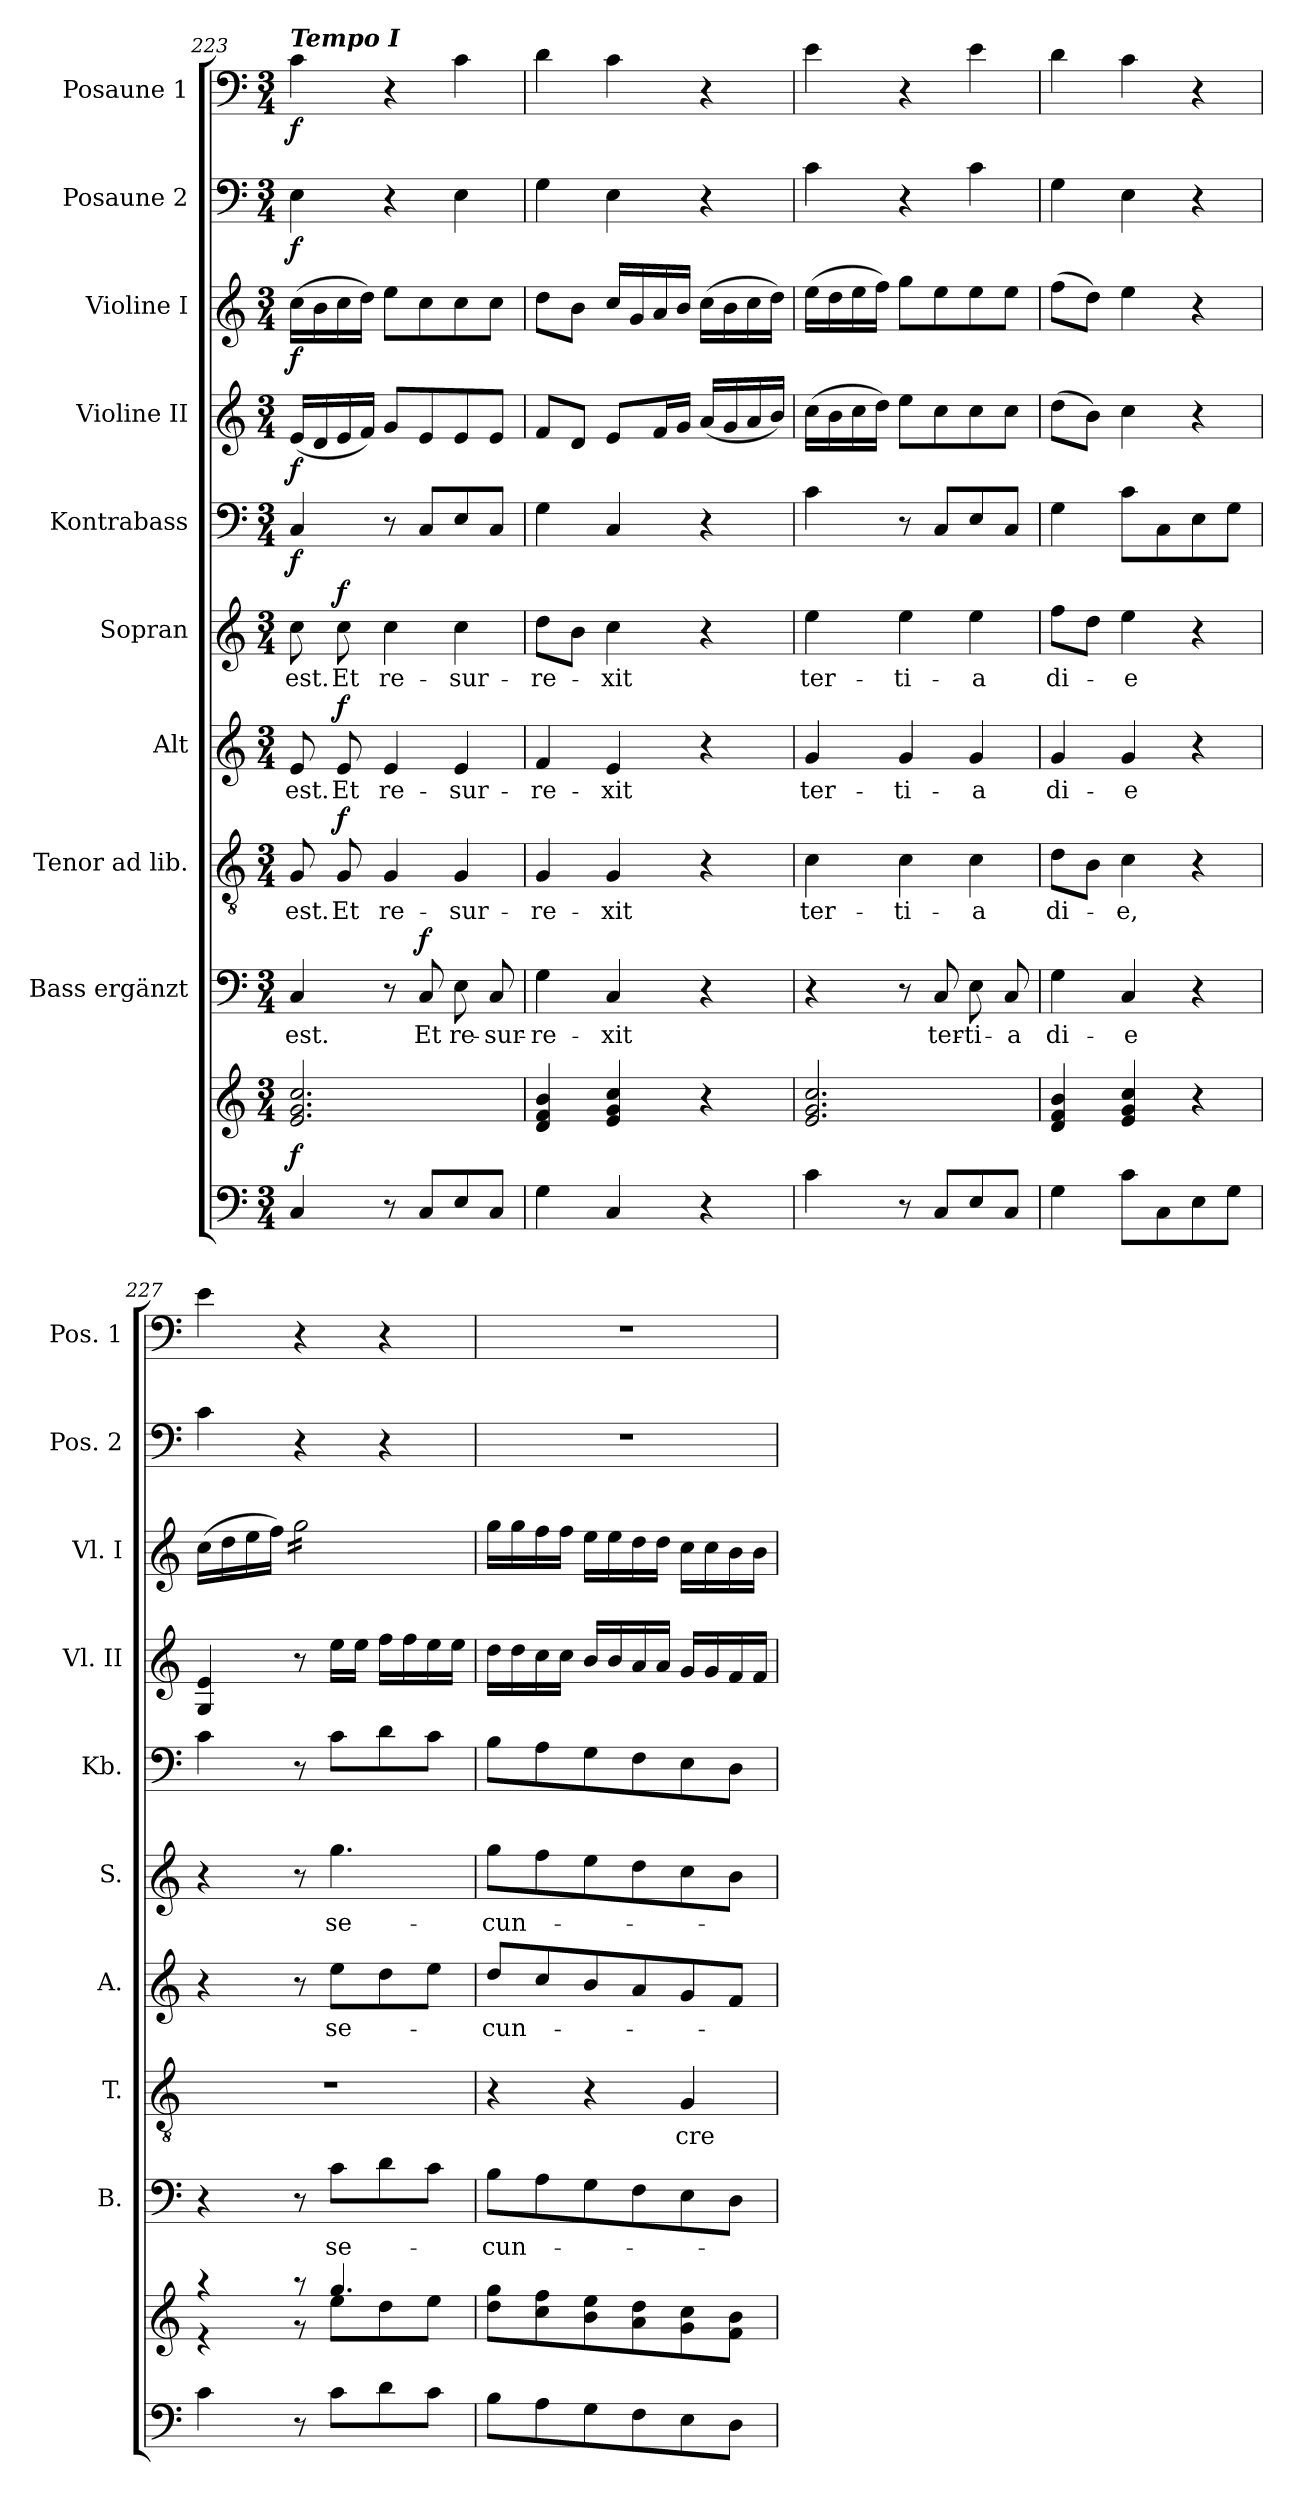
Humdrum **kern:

**kern	**kern	**dynam	**kern	**text	**dynam	**kern	**text	**dynam	**kern	**text	**dynam	**kern	**text	**dynam	**kern	**dynam	**kern	**dynam	**kern	**dynam	**kern	**dynam	**kern	**dynam
*part10	*part10	*part10	*part9	*part9	*part9	*part8	*part8	*part8	*part7	*part7	*part7	*part6	*part6	*part6	*part5	*part5	*part4	*part4	*part3	*part3	*part2	*part2	*part1	*part1
*staff11	*staff10	*staff10/11	*staff9	*staff9	*staff9	*staff8	*staff8	*staff8	*staff7	*staff7	*staff7	*staff6	*staff6	*staff6	*staff5	*staff5	*staff4	*staff4	*staff3	*staff3	*staff2	*staff2	*staff1	*staff1
*	*	*	*I"Bass ergänzt	*	*	*I"Tenor ad lib.	*	*	*I"Alt	*	*	*I"Sopran	*	*	*I"Kontrabass	*	*I"Violine II	*	*I"Violine I	*	*I"Posaune 2	*	*I"Posaune 1	*
*	*	*	*I'B.	*	*	*I'T.	*	*	*I'A.	*	*	*I'S.	*	*	*I'Kb.	*	*I'Vl. II	*	*I'Vl. I	*	*I'Pos. 2	*	*I'Pos. 1	*
!!LO:PB:g=z
*clefF4	*clefG2	*	*clefF4	*	*	*clefGv2	*	*	*clefG2	*	*	*clefG2	*	*	*clefF4	*	*clefG2	*	*clefG2	*	*clefF4	*	*clefF4	*
*	*	*	*	*	*	*	*	*	*	*	*	*	*	*	*ITrd7c12	*	*	*	*	*	*	*	*	*
*k[]	*k[]	*	*k[]	*	*	*k[]	*	*	*k[]	*	*	*k[]	*	*	*k[]	*	*k[]	*	*k[]	*	*k[]	*	*k[]	*
*C:	*C:	*	*C:	*	*	*C:	*	*	*C:	*	*	*C:	*	*	*C:	*	*C:	*	*C:	*	*C:	*	*C:	*
*M3/4	*M3/4	*	*M3/4	*	*	*M3/4	*	*	*M3/4	*	*	*M3/4	*	*	*M3/4	*	*M3/4	*	*M3/4	*	*M3/4	*	*M3/4	*
=223	=223	=223	=223	=223	=223	=223	=223	=223	=223	=223	=223	=223	=223	=223	=223	=223	=223	=223	=223	=223	=223	=223	=223	=223
!	!	!	!	!	!	!	!	!	!	!	!	!	!	!	!	!	!	!	!	!	!	!	!LO:TX:a:Bi:t=Tempo I	!
!	!	!LO:DY:a=2	!	!LO:LY:b	!	!	!LO:LY:b	!	!	!LO:LY:b	!	!	!LO:LY:b	!	!	!LO:DY:b	!	!LO:DY:b	!	!LO:DY:b	!	!LO:DY:b	!	!LO:DY:b
4C/	2.e/ 2.g/ 2.cc/	f	4C/	est.	.	8G/	est.	.	8e/	est.	.	8cc\	est.	.	4CC/	f	(<16e/LL	f	(>16cc\LL	f	4E\	f	4c\	f
.	.	.	.	.	.	.	.	.	.	.	.	.	.	.	.	.	16d/	.	16b\	.	.	.	.	.
!	!	!	!	!	!	!	!LO:LY:b	!LO:DY:a	!	!LO:LY:b	!LO:DY:a	!	!LO:LY:b	!LO:DY:a	!	!	!	!	!	!	!	!	!	!
.	.	.	.	.	.	8G/	Et	f	8e/	Et	f	8cc\	Et	f	.	.	16e/	.	16cc\	.	.	.	.	.
.	.	.	.	.	.	.	.	.	.	.	.	.	.	.	.	.	16f/JJ)	.	16dd\JJ)	.	.	.	.	.
!	!	!	!	!	!	!	!LO:LY:b	!	!	!LO:LY:b	!	!	!LO:LY:b	!	!	!	!	!	!	!	!	!	!	!
8r	.	.	8r	.	.	4G/	re-	.	4e/	re-	.	4cc\	re-	.	8r	.	8g/L	.	8ee\L	.	4r	.	4r	.
!	!	!	!	!LO:LY:b	!LO:DY:a	!	!	!	!	!	!	!	!	!	!	!	!	!	!	!	!	!	!	!
8C/L	.	.	8C/	Et	f	.	.	.	.	.	.	.	.	.	8CC/L	.	8e/	.	8cc\	.	.	.	.	.
!	!	!	!	!LO:LY:b	!	!	!LO:LY:b	!	!	!LO:LY:b	!	!	!LO:LY:b	!	!	!	!	!	!	!	!	!	!	!
8E/	.	.	8E\	re-	.	4G/	-sur-	.	4e/	-sur-	.	4cc\	-sur-	.	8EE/	.	8e/	.	8cc\	.	4E\	.	4c\	.
!	!	!	!	!LO:LY:b	!	!	!	!	!	!	!	!	!	!	!	!	!	!	!	!	!	!	!	!
8C/J	.	.	8C/	-sur-	.	.	.	.	.	.	.	.	.	.	8CC/J	.	8e/J	.	8cc\J	.	.	.	.	.
=224	=224	=224	=224	=224	=224	=224	=224	=224	=224	=224	=224	=224	=224	=224	=224	=224	=224	=224	=224	=224	=224	=224	=224	=224
!	!	!	!	!LO:LY:b	!	!	!LO:LY:b	!	!	!LO:LY:b	!	!	!LO:LY:b	!	!	!	!	!	!	!	!	!	!	!
4G\	4d/ 4f/ 4b/	.	4G\	-re-	.	4G/	-re-	.	4f/	-re-	.	8dd\L	-re-	.	4GG\	.	8f/L	.	8dd\L	.	4G\	.	4d\	.
.	.	.	.	.	.	.	.	.	.	.	.	8b\J	.	.	.	.	8d/J	.	8b\J	.	.	.	.	.
!	!	!	!	!LO:LY:b	!	!	!LO:LY:b	!	!	!LO:LY:b	!	!	!LO:LY:b	!	!	!	!	!	!	!	!	!	!	!
4C/	4e/ 4g/ 4cc/	.	4C/	-xit	.	4G/	-xit	.	4e/	-xit	.	4cc\	-xit	.	4CC/	.	8e/L	.	16cc/LL	.	4E\	.	4c\	.
.	.	.	.	.	.	.	.	.	.	.	.	.	.	.	.	.	.	.	16g/	.	.	.	.	.
.	.	.	.	.	.	.	.	.	.	.	.	.	.	.	.	.	16f/L	.	16a/	.	.	.	.	.
.	.	.	.	.	.	.	.	.	.	.	.	.	.	.	.	.	16g/JJ	.	16b/JJ	.	.	.	.	.
4r	4r	.	4r	.	.	4r	.	.	4r	.	.	4r	.	.	4r	.	(<16a/LL	.	(>16cc\LL	.	4r	.	4r	.
.	.	.	.	.	.	.	.	.	.	.	.	.	.	.	.	.	16g/	.	16b\	.	.	.	.	.
.	.	.	.	.	.	.	.	.	.	.	.	.	.	.	.	.	16a/	.	16cc\	.	.	.	.	.
.	.	.	.	.	.	.	.	.	.	.	.	.	.	.	.	.	16b/JJ)	.	16dd\JJ)	.	.	.	.	.
=225	=225	=225	=225	=225	=225	=225	=225	=225	=225	=225	=225	=225	=225	=225	=225	=225	=225	=225	=225	=225	=225	=225	=225	=225
!	!	!	!	!	!	!	!LO:LY:b	!	!	!LO:LY:b	!	!	!LO:LY:b	!	!	!	!	!	!	!	!	!	!	!
4c\	2.e/ 2.g/ 2.cc/	.	4r	.	.	4c\	ter-	.	4g/	ter-	.	4ee\	ter-	.	4C\	.	(>16cc\LL	.	(>16ee\LL	.	4c\	.	4e\	.
.	.	.	.	.	.	.	.	.	.	.	.	.	.	.	.	.	16b\	.	16dd\	.	.	.	.	.
.	.	.	.	.	.	.	.	.	.	.	.	.	.	.	.	.	16cc\	.	16ee\	.	.	.	.	.
.	.	.	.	.	.	.	.	.	.	.	.	.	.	.	.	.	16dd\JJ)	.	16ff\JJ)	.	.	.	.	.
!	!	!	!	!	!	!	!LO:LY:b	!	!	!LO:LY:b	!	!	!LO:LY:b	!	!	!	!	!	!	!	!	!	!	!
8r	.	.	8r	.	.	4c\	-ti-	.	4g/	-ti-	.	4ee\	-ti-	.	8r	.	8ee\L	.	8gg\L	.	4r	.	4r	.
!	!	!	!	!LO:LY:b	!	!	!	!	!	!	!	!	!	!	!	!	!	!	!	!	!	!	!	!
8C/L	.	.	8C/	ter-	.	.	.	.	.	.	.	.	.	.	8CC/L	.	8cc\	.	8ee\	.	.	.	.	.
!	!	!	!	!LO:LY:b	!	!	!LO:LY:b	!	!	!LO:LY:b	!	!	!LO:LY:b	!	!	!	!	!	!	!	!	!	!	!
8E/	.	.	8E\	-ti-	.	4c\	-a	.	4g/	-a	.	4ee\	-a	.	8EE/	.	8cc\	.	8ee\	.	4c\	.	4e\	.
!	!	!	!	!LO:LY:b	!	!	!	!	!	!	!	!	!	!	!	!	!	!	!	!	!	!	!	!
8C/J	.	.	8C/	-a	.	.	.	.	.	.	.	.	.	.	8CC/J	.	8cc\J	.	8ee\J	.	.	.	.	.
=226	=226	=226	=226	=226	=226	=226	=226	=226	=226	=226	=226	=226	=226	=226	=226	=226	=226	=226	=226	=226	=226	=226	=226	=226
!	!	!	!	!LO:LY:b	!	!	!LO:LY:b	!	!	!LO:LY:b	!	!	!LO:LY:b	!	!	!	!	!	!	!	!	!	!	!
4G\	4d/ 4f/ 4b/	.	4G\	di-	.	8d\L	di-	.	4g/	di-	.	8ff\L	di-	.	4GG\	.	(>8dd\L	.	(>8ff\L	.	4G\	.	4d\	.
.	.	.	.	.	.	8B\J	.	.	.	.	.	8dd\J	.	.	.	.	8b\J)	.	8dd\J)	.	.	.	.	.
!	!	!	!	!LO:LY:b	!	!	!LO:LY:b	!	!	!LO:LY:b	!	!	!LO:LY:b	!	!	!	!	!	!	!	!	!	!	!
8c\L	4e/ 4g/ 4cc/	.	4C/	-e	.	4c\	-e,	.	4g/	-e	.	4ee\	-e	.	8C\L	.	4cc\	.	4ee\	.	4E\	.	4c\	.
8C\	.	.	.	.	.	.	.	.	.	.	.	.	.	.	8CC\	.	.	.	.	.	.	.	.	.
8E\	4r	.	4r	.	.	4r	.	.	4r	.	.	4r	.	.	8EE\	.	4r	.	4r	.	4r	.	4r	.
8G\J	.	.	.	.	.	.	.	.	.	.	.	.	.	.	8GG\J	.	.	.	.	.	.	.	.	.
!!LO:PB:g=z
=227	=227	=227	=227	=227	=227	=227	=227	=227	=227	=227	=227	=227	=227	=227	=227	=227	=227	=227	=227	=227	=227	=227	=227	=227
*	*^	*	*	*	*	*	*	*	*	*	*	*	*	*	*	*	*	*	*	*	*	*	*	*
4c\	4r	4r	.	4r	.	.	2.r	.	.	4r	.	.	4r	.	.	4C\	.	4G/ 4e/	.	(>16cc\LL	.	4c\	.	4e\	.
.	.	.	.	.	.	.	.	.	.	.	.	.	.	.	.	.	.	.	.	16dd\	.	.	.	.	.
.	.	.	.	.	.	.	.	.	.	.	.	.	.	.	.	.	.	.	.	16ee\	.	.	.	.	.
.	.	.	.	.	.	.	.	.	.	.	.	.	.	.	.	.	.	.	.	16ff\JJ)	.	.	.	.	.
*	*	*	*	*	*	*	*	*	*	*	*	*	*	*	*	*	*	*	*	*tremolo	*	*	*	*	*
8r	8r	8r	.	8r	.	.	.	.	.	8r	.	.	8r	.	.	8r	.	8r	.	16gg\LL	.	4r	.	4r	.
.	.	.	.	.	.	.	.	.	.	.	.	.	.	.	.	.	.	.	.	16gg\	.	.	.	.	.
!	!	!	!	!	!LO:LY:b	!	!	!	!	!	!LO:LY:b	!	!	!LO:LY:b	!	!	!	!	!	!	!	!	!	!	!
8c\L	4.gg/	8ee\L	.	8c\L	se-	.	.	.	.	8ee\L	se-	.	4.gg\	se-	.	8C\L	.	16ee\LL	.	16gg\	.	.	.	.	.
.	.	.	.	.	.	.	.	.	.	.	.	.	.	.	.	.	.	16ee\JJ	.	16gg\	.	.	.	.	.
8d\	.	8dd\	.	8d\	.	.	.	.	.	8dd\	.	.	.	.	.	8D\	.	16ff\LL	.	16gg\	.	4r	.	4r	.
.	.	.	.	.	.	.	.	.	.	.	.	.	.	.	.	.	.	16ff\	.	16gg\	.	.	.	.	.
8c\J	.	8ee\J	.	8c\J	.	.	.	.	.	8ee\J	.	.	.	.	.	8C\J	.	16ee\	.	16gg\	.	.	.	.	.
.	.	.	.	.	.	.	.	.	.	.	.	.	.	.	.	.	.	16ee\JJ	.	16gg\JJ	.	.	.	.	.
*	*	*	*	*	*	*	*	*	*	*	*	*	*	*	*	*	*	*	*	*Xtremolo	*	*	*	*	*
*	*v	*v	*	*	*	*	*	*	*	*	*	*	*	*	*	*	*	*	*	*	*	*	*	*	*
=228	=228	=228	=228	=228	=228	=228	=228	=228	=228	=228	=228	=228	=228	=228	=228	=228	=228	=228	=228	=228	=228	=228	=228	=228
!	!	!	!	!LO:LY:b	!	!	!	!	!	!LO:LY:b	!	!	!LO:LY:b	!	!	!	!	!	!	!	!	!	!	!
8B\L	8dd\ 8gg\L	.	8B\L	-cun-	.	4r	.	.	8dd/L	-cun-	.	8gg\L	-cun-	.	8BB\L	.	16dd\LL	.	16gg\LL	.	2.r	.	2.r	.
.	.	.	.	.	.	.	.	.	.	.	.	.	.	.	.	.	16dd\	.	16gg\	.	.	.	.	.
8A\	8cc\ 8ff\	.	8A\	.	.	.	.	.	8cc/	.	.	8ff\	.	.	8AA\	.	16cc\	.	16ff\	.	.	.	.	.
.	.	.	.	.	.	.	.	.	.	.	.	.	.	.	.	.	16cc\JJ	.	16ff\JJ	.	.	.	.	.
8G\	8b\ 8ee\	.	8G\	.	.	4r	.	.	8b/	.	.	8ee\	.	.	8GG\	.	16b/LL	.	16ee\LL	.	.	.	.	.
.	.	.	.	.	.	.	.	.	.	.	.	.	.	.	.	.	16b/	.	16ee\	.	.	.	.	.
8F\	8a\ 8dd\	.	8F\	.	.	.	.	.	8a/	.	.	8dd\	.	.	8FF\	.	16a/	.	16dd\	.	.	.	.	.
.	.	.	.	.	.	.	.	.	.	.	.	.	.	.	.	.	16a/JJ	.	16dd\JJ	.	.	.	.	.
!	!	!	!	!	!	!	!LO:LY:b	!	!	!	!	!	!	!	!	!	!	!	!	!	!	!	!	!
8E\	8g\ 8cc\	.	8E\	.	.	4G/	cre-	.	8g/	.	.	8cc\	.	.	8EE\	.	16g/LL	.	16cc\LL	.	.	.	.	.
.	.	.	.	.	.	.	.	.	.	.	.	.	.	.	.	.	16g/	.	16cc\	.	.	.	.	.
8D\J	8f\ 8b\J	.	8D\J	.	.	.	.	.	8f/J	.	.	8b\J	.	.	8DD\J	.	16f/	.	16b\	.	.	.	.	.
.	.	.	.	.	.	.	.	.	.	.	.	.	.	.	.	.	16f/JJ	.	16b\JJ	.	.	.	.	.
=	=	=	=	=	=	=	=	=	=	=	=	=	=	=	=	=	=	=	=	=	=	=	=	=
*-	*-	*-	*-	*-	*-	*-	*-	*-	*-	*-	*-	*-	*-	*-	*-	*-	*-	*-	*-	*-	*-	*-	*-	*-
